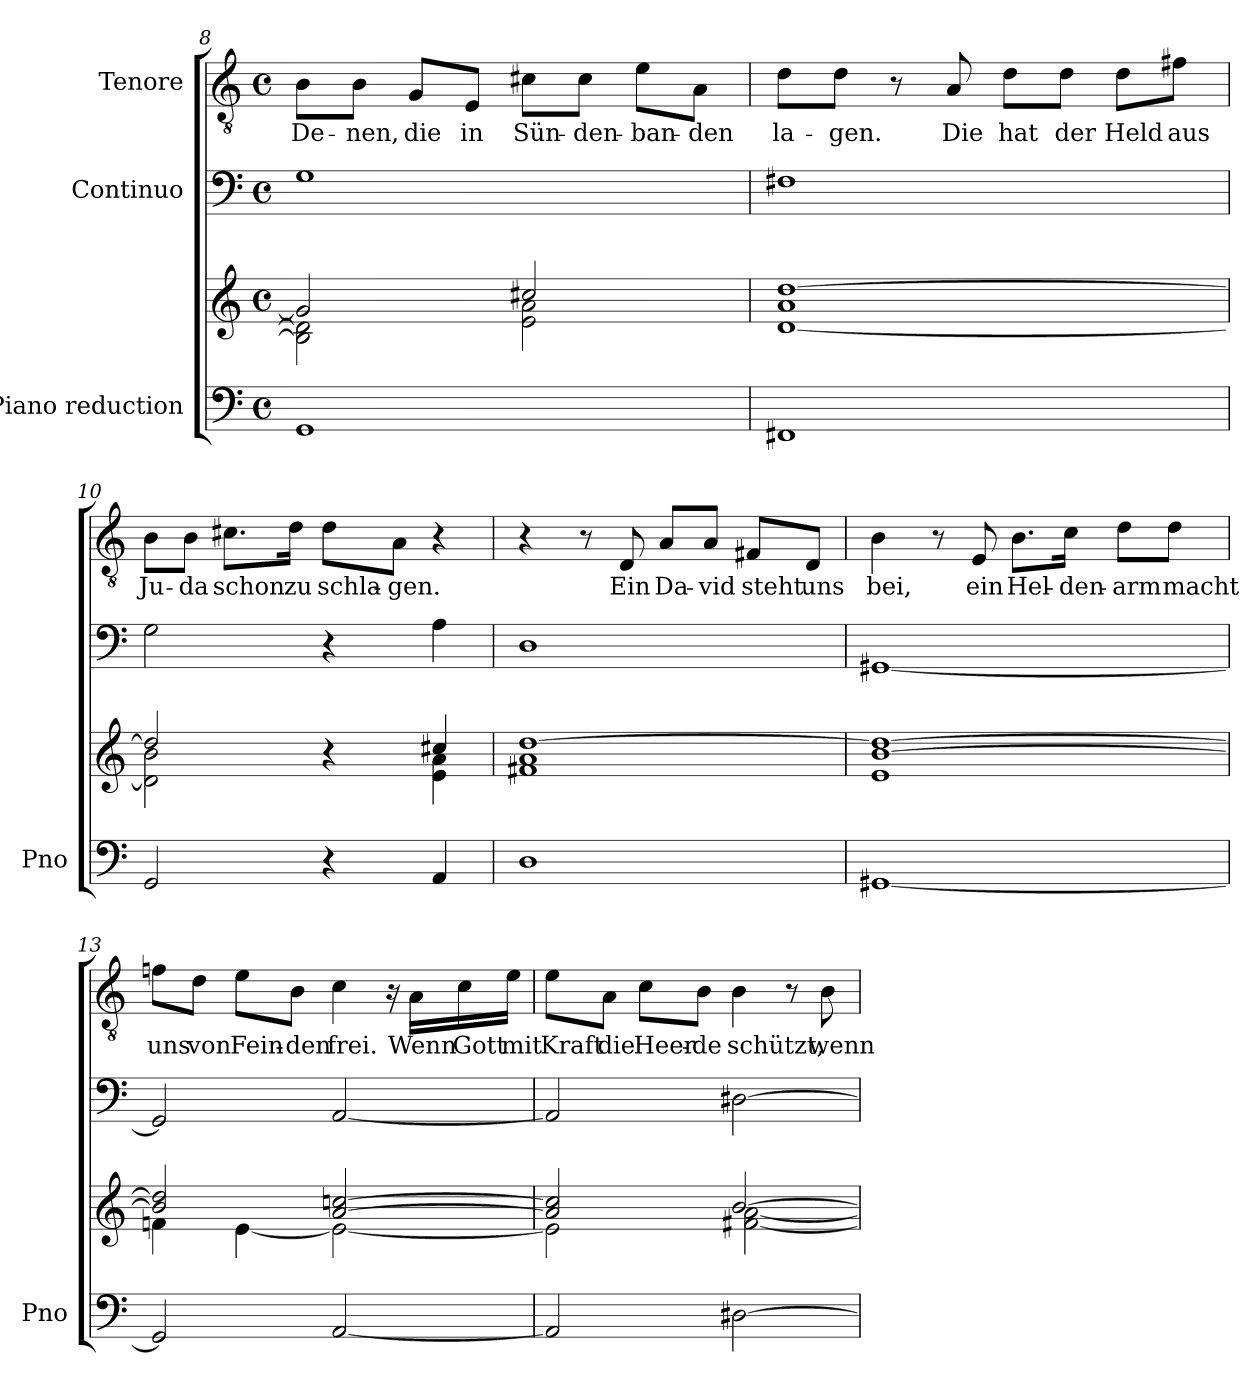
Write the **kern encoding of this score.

**kern	**kern	**kern	**kern	**text
*part3	*part3	*part2	*part1	*part1
*staff4	*staff3	*staff2	*staff1	*staff1
*I"Piano reduction	*	*I"Continuo	*I"Tenore	*
*I'Pno	*	*	*	*
*clefF4	*clefG2	*clefF4	*clefGv2	*
*k[]	*k[]	*k[]	*k[]	*
*M4/4	*M4/4	*M4/4	*M4/4	*
*met(c)	*met(c)	*met(c)	*met(c)	*
=8	=8	=8	=8	=8
*	*^	*	*	*
!	!	!	!	!	!LO:LY:b
1GG	2g/]	2B\] 2d\]	1G	8B\L	De-
!	!	!	!	!	!LO:LY:b
.	.	.	.	8B\J	-nen,
!	!	!	!	!	!LO:LY:b
.	.	.	.	8G/L	die
!	!	!	!	!	!LO:LY:b
.	.	.	.	8E/J	in
!	!	!	!	!	!LO:LY:b
.	2cc#X/	2e\ 2a\	.	8c#X\L	Sün-
!	!	!	!	!	!LO:LY:b
.	.	.	.	8c#\J	-den-
!	!	!	!	!	!LO:LY:b
.	.	.	.	8e\L	-ban-
!	!	!	!	!	!LO:LY:b
.	.	.	.	8A\J	-den
!!LO:LB:g=z
=9	=9	=9	=9	=9	=9
!	!	!	!	!	!LO:LY:b
1FF#X	1a [1dd	[1d	1F#X	8d\L	la-
!	!	!	!	!	!LO:LY:b
.	.	.	.	8d\J	-gen.
.	.	.	.	8r	.
!	!	!	!	!	!LO:LY:b
.	.	.	.	8A/	Die
!	!	!	!	!	!LO:LY:b
.	.	.	.	8d\L	hat
!	!	!	!	!	!LO:LY:b
.	.	.	.	8d\J	der
!	!	!	!	!	!LO:LY:b
.	.	.	.	8d\L	Held
!	!	!	!	!	!LO:LY:b
.	.	.	.	8f#X\J	aus
=10	=10	=10	=10	=10	=10
!	!	!	!	!	!LO:LY:b
2GG/	2dd/]	2d\] 2b\	2G\	8B\L	Ju-
!	!	!	!	!	!LO:LY:b
.	.	.	.	8B\J	-da
!	!	!	!	!	!LO:LY:b
.	.	.	.	8.c#X\L	schon
!	!	!	!	!	!LO:LY:b
.	.	.	.	16d\Jk	zu
!	!	!	!	!	!LO:LY:b
4r	4r	4ryy	4r	8d\L	schla-
!	!	!	!	!	!LO:LY:b
.	.	.	.	8A\J	-gen.
4AA/	4cc#X/	4e\ 4a\	4A\	4r	.
=11	=11	=11	=11	=11	=11
1D	[1dd	1f#X 1a	1D	4r	.
.	.	.	.	8r	.
!	!	!	!	!	!LO:LY:b
.	.	.	.	8D/	Ein
!	!	!	!	!	!LO:LY:b
.	.	.	.	8A/L	Da-
!	!	!	!	!	!LO:LY:b
.	.	.	.	8A/J	-vid
!	!	!	!	!	!LO:LY:b
.	.	.	.	8F#X/L	steht
!	!	!	!	!	!LO:LY:b
.	.	.	.	8D/J	uns
=12	=12	=12	=12	=12	=12
!	!	!	!	!	!LO:LY:b
[1GG#X	[1b 1dd_	1e	[1GG#X	4B\	bei,
.	.	.	.	8r	.
!	!	!	!	!	!LO:LY:b
.	.	.	.	8E/	ein
!	!	!	!	!	!LO:LY:b
.	.	.	.	8.B\L	Hel-
!	!	!	!	!	!LO:LY:b
.	.	.	.	16c\Jk	-den-
!	!	!	!	!	!LO:LY:b
.	.	.	.	8d\L	-arm
!	!	!	!	!	!LO:LY:b
.	.	.	.	8d\J	macht
=13	=13	=13	=13	=13	=13
!	!	!	!	!	!LO:LY:b
2GG#/]	2b/] 2dd/]	4fn\	2GG#/]	8fn\L	uns
!	!	!	!	!	!LO:LY:b
.	.	.	.	8d\J	von
!	!	!	!	!	!LO:LY:b
.	.	[4e\	.	8e\L	Fein-
!	!	!	!	!	!LO:LY:b
.	.	.	.	8B\J	-den
!	!	!	!	!	!LO:LY:b
[2AA/	[2a/ [2ccn/	2e\_	[2AA/	4c\	frei.
.	.	.	.	16r	.
!	!	!	!	!	!LO:LY:b
.	.	.	.	16A\LL	Wenn
!	!	!	!	!	!LO:LY:b
.	.	.	.	16c\	Gott
!	!	!	!	!	!LO:LY:b
.	.	.	.	16e\JJ	mit
!!LO:LB:g=z
=14	=14	=14	=14	=14	=14
!	!	!	!	!	!LO:LY:b
2AA/]	2a/] 2cc/]	2e\]	2AA/]	8e\L	Kraft
!	!	!	!	!	!LO:LY:b
.	.	.	.	8A\J	die
!	!	!	!	!	!LO:LY:b
.	.	.	.	8c\L	Heer-
!	!	!	!	!	!LO:LY:b
.	.	.	.	8B\J	-de
!	!	!	!	!	!LO:LY:b
[2D#X\	[2b/	[2f#X\ [2a\	[2D#X\	4B\	schützt,
.	.	.	.	8r	.
!	!	!	!	!	!LO:LY:b
.	.	.	.	8B\	wenn
*	*v	*v	*	*	*
=	=	=	=	=
*-	*-	*-	*-	*-
